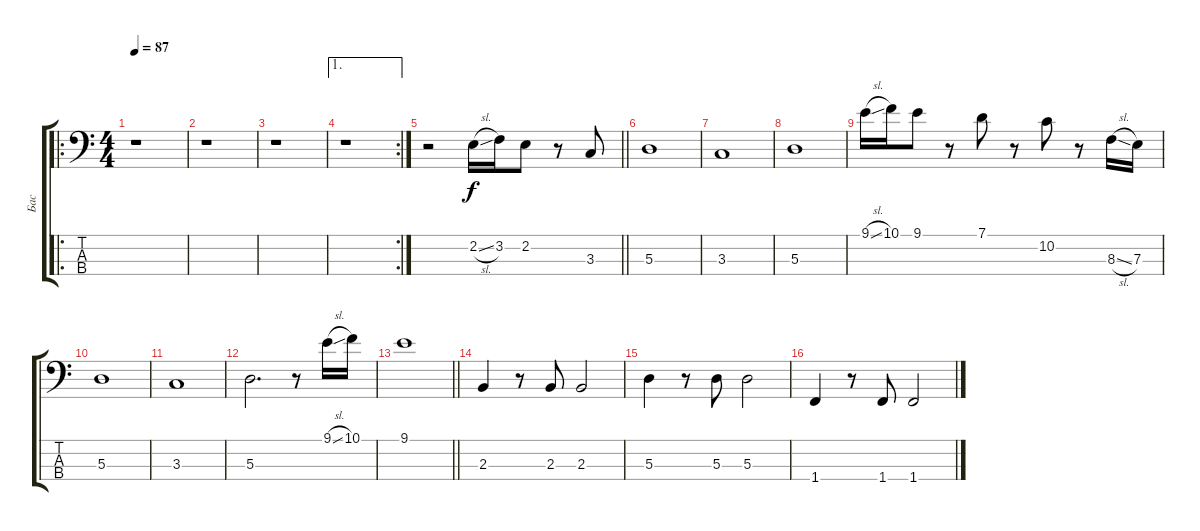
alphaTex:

\track ("Бас" "Бас") {instrument electricbassfinger}
\staff {score tabs}
\tuning (G2 D2 A1 E1) {hide}
\ro
\ts (4 4)
\tempo 87
\clef f4
\ks c
r.1{dy f instrument electricbassfinger} |
r.1 |
r.1 |
\ae 1
\rc 2
r.1 |
\barLineRight lightlight
r.2 2.2{sl}.16 3.2.16 2.2.8 r.8 3.3.8 |
5.3.1 |
3.3.1 |
5.3.1 |
9.1{sl}.16 10.1.16 9.1.8 r.8 7.1.8 r.8 10.2.8 r.8 8.3{sl}.16 7.3.16 |
5.3.1 |
3.3.1 |
5.3.2{d} r.8 9.1{sl}.16 10.1.16 |
\barLineRight lightlight
9.1.1 |
2.3.4 r.8 2.3.8 2.3.2 |
5.3.4 r.8 5.3.8 5.3.2 |
1.4.4 r.8 1.4.8 1.4.2
